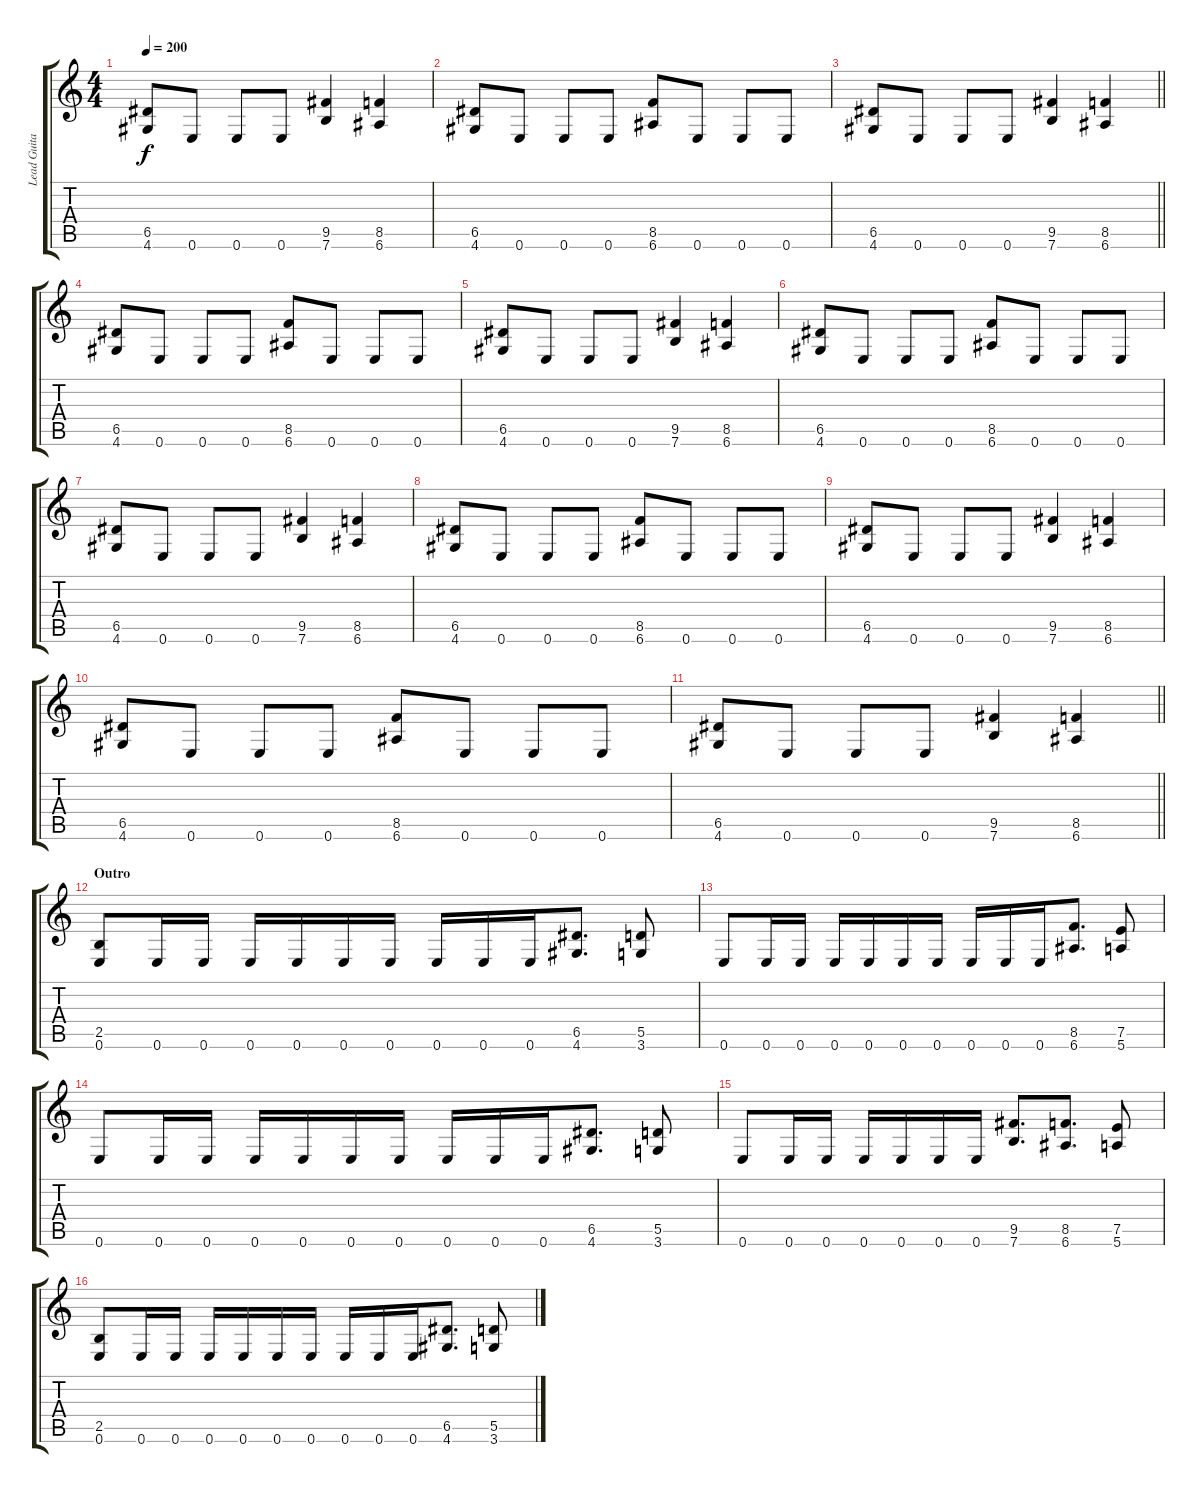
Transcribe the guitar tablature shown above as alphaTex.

\track ("Lead Guitar" "Lead Guita") {instrument distortionguitar}
\staff {score tabs}
\tuning (E4 B3 G3 D3 A2 E2) {hide}
\ts (4 4)
\tempo 200
\clef g2
\ks c
(6.5 4.6).8{dy f} 0.6.8 0.6.8 0.6.8 (9.5 7.6).4 (8.5 6.6).4 |
(6.5 4.6).8 0.6.8 0.6.8 0.6.8 (8.5 6.6).8 0.6.8 0.6.8 0.6.8 |
\barLineRight lightlight
(6.5 4.6).8 0.6.8 0.6.8 0.6.8 (9.5 7.6).4 (8.5 6.6).4 |
(6.5 4.6).8 0.6.8 0.6.8 0.6.8 (8.5 6.6).8 0.6.8 0.6.8 0.6.8 |
(6.5 4.6).8 0.6.8 0.6.8 0.6.8 (9.5 7.6).4 (8.5 6.6).4 |
(6.5 4.6).8 0.6.8 0.6.8 0.6.8 (8.5 6.6).8 0.6.8 0.6.8 0.6.8 |
(6.5 4.6).8 0.6.8 0.6.8 0.6.8 (9.5 7.6).4 (8.5 6.6).4 |
(6.5 4.6).8 0.6.8 0.6.8 0.6.8 (8.5 6.6).8 0.6.8 0.6.8 0.6.8 |
(6.5 4.6).8 0.6.8 0.6.8 0.6.8 (9.5 7.6).4 (8.5 6.6).4 |
(6.5 4.6).8 0.6.8 0.6.8 0.6.8 (8.5 6.6).8 0.6.8 0.6.8 0.6.8 |
\barLineRight lightlight
(6.5 4.6).8 0.6.8 0.6.8 0.6.8 (9.5 7.6).4 (8.5 6.6).4 |
\section ("" "Outro")
(2.5 0.6).8 0.6.16 0.6.16 0.6.16 0.6.16 0.6.16 0.6.16 0.6.16 0.6.16 0.6.16 (6.5 4.6).8{d} (5.5 3.6).8 |
0.6.8 0.6.16 0.6.16 0.6.16 0.6.16 0.6.16 0.6.16 0.6.16 0.6.16 0.6.16 (8.5 6.6).8{d} (7.5 5.6).8 |
0.6.8 0.6.16 0.6.16 0.6.16 0.6.16 0.6.16 0.6.16 0.6.16 0.6.16 0.6.16 (6.5 4.6).8{d} (5.5 3.6).8 |
0.6.8 0.6.16 0.6.16 0.6.16 0.6.16 0.6.16 0.6.16 (9.5 7.6).8{d} (8.5 6.6).8{d} (7.5 5.6).8 |
(2.5 0.6).8 0.6.16 0.6.16 0.6.16 0.6.16 0.6.16 0.6.16 0.6.16 0.6.16 0.6.16 (6.5 4.6).8{d} (5.5 3.6).8
